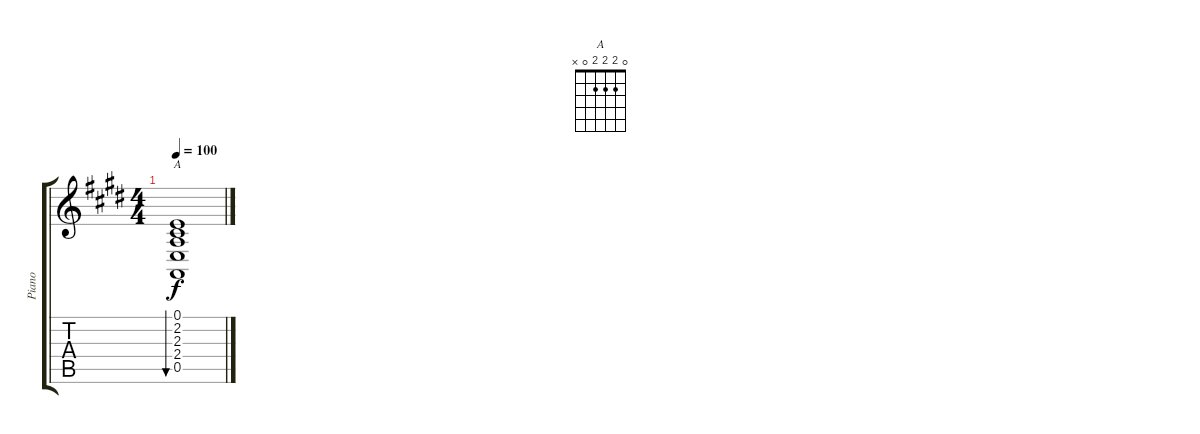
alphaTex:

\track ("Piano" "Piano") {instrument acousticgrandpiano}
\staff {score tabs}
\tuning (E4 B3 G3 D3 A2 E2) {hide}
\chord ("A" 0 2 2 2 0 x)
\ts (4 4)
\tempo 100
\clef g2
\ks e
(0.1 2.2 2.3 2.4 0.5).1{bu 480 ch "A" dy f}
